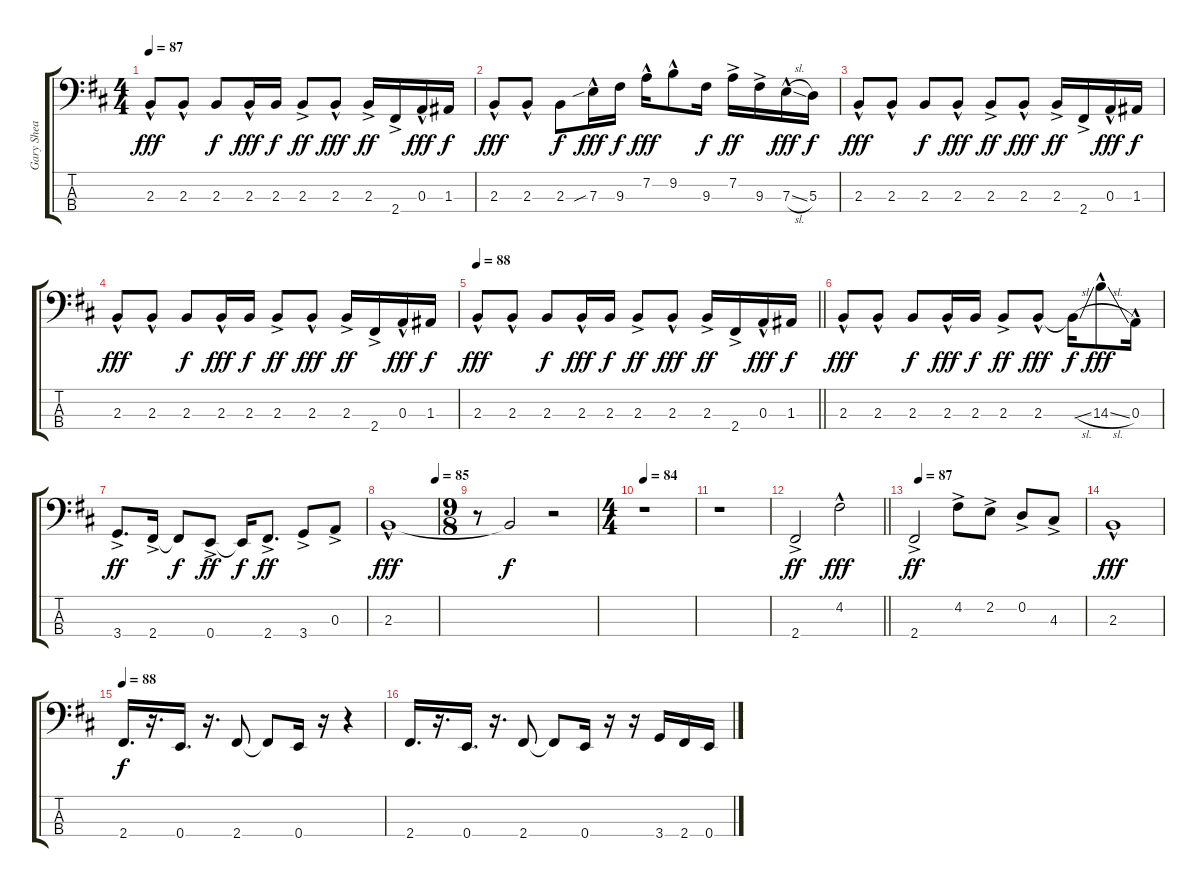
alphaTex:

\track ("Gary Shea" "Gary Shea") {instrument electricbassfinger}
\staff {score tabs}
\tuning (G2 D2 A1 E1) {hide}
\ts (4 4)
\tempo 87
\clef f4
\ks d
2.3{hac}.8{dy fff} 2.3{hac}.8 2.3.8{dy f} 2.3{hac}.16{dy fff} 2.3.16{dy f} 2.3{ac}.8{dy ff} 2.3{hac}.8{dy fff} 2.3{ac}.16{dy ff} 2.4{ac}.16 0.3{hac}.16{dy fff} 1.3.16{dy f} |
2.3{hac}.8{dy fff} 2.3{hac}.8 2.3.8{dy f} 7.3{sib hac}.16{dy fff} 9.3.16{dy f} 7.2{hac}.16{dy fff} 9.2{hac}.8 9.3.16{dy f} 7.2{ac}.16{dy ff} 9.3{ac}.16 7.3{sl hac}.16{dy fff} 5.3.16{dy f} |
2.3{hac}.8{dy fff} 2.3{hac}.8 2.3.8{dy f} 2.3{hac}.8{dy fff} 2.3{ac}.8{dy ff} 2.3{hac}.8{dy fff} 2.3{ac}.16{dy ff} 2.4{ac}.16 0.3{hac}.16{dy fff} 1.3.16{dy f} |
2.3{hac}.8{dy fff} 2.3{hac}.8 2.3.8{dy f} 2.3{hac}.16{dy fff} 2.3.16{dy f} 2.3{ac}.8{dy ff} 2.3{hac}.8{dy fff} 2.3{ac}.16{dy ff} 2.4{ac}.16 0.3{hac}.16{dy fff} 1.3.16{dy f} |
\tempo 88
\barLineRight lightlight
2.3{hac}.8{dy fff} 2.3{hac}.8 2.3.8{dy f} 2.3{hac}.16{dy fff} 2.3.16{dy f} 2.3{ac}.8{dy ff} 2.3{hac}.8{dy fff} 2.3{ac}.16{dy ff} 2.4{ac}.16 0.3{hac}.16{dy fff} 1.3.16{dy f} |
2.3{hac}.8{dy fff} 2.3{hac}.8 2.3.8{dy f} 2.3{hac}.16{dy fff} 2.3.16{dy f} 2.3{ac}.8{dy ff} 2.3{hac}.8{dy fff} 2.3{sl t}.16{dy f} 14.3{sl hac}.8{dy fff} 0.3{hac}.16 |
3.4{ac}.8{d dy ff} 2.4{ac}.16 2.4{t}.8{dy f} 0.4{ac}.8{dy ff} 0.4{t}.16{dy f} 2.4{ac}.8{d dy ff} 3.4{ac}.8 0.3{ac}.8 |
\tempo (85 0.9583333333333334)
2.3{hac}.1{dy fff} |
\ts (9 8)
r.8 2.3{t}.2{dy f} r.2 |
\ts (4 4)
\tempo 84
r.1 |
r.1 |
\barLineRight lightlight
2.4{ac}.2{dy ff} 4.2{hac}.2{dy fff} |
\tempo (87 0.03125)
2.4{ac}.2{dy ff} 4.2{ac}.8 2.2{ac}.8 0.2{ac}.8 4.3{ac}.8 |
2.3{hac}.1{dy fff} |
\tempo 88
2.4.16{d dy f} r.16{d} 0.4.16{d} r.16{d} 2.4.8 2.4{t}.8 0.4.16 r.16 r.4 |
2.4.16{d} r.16{d} 0.4.16{d} r.16{d} 2.4.8 2.4{t}.8 0.4.16 r.16 r.16 3.4.16 2.4.16 0.4.16
